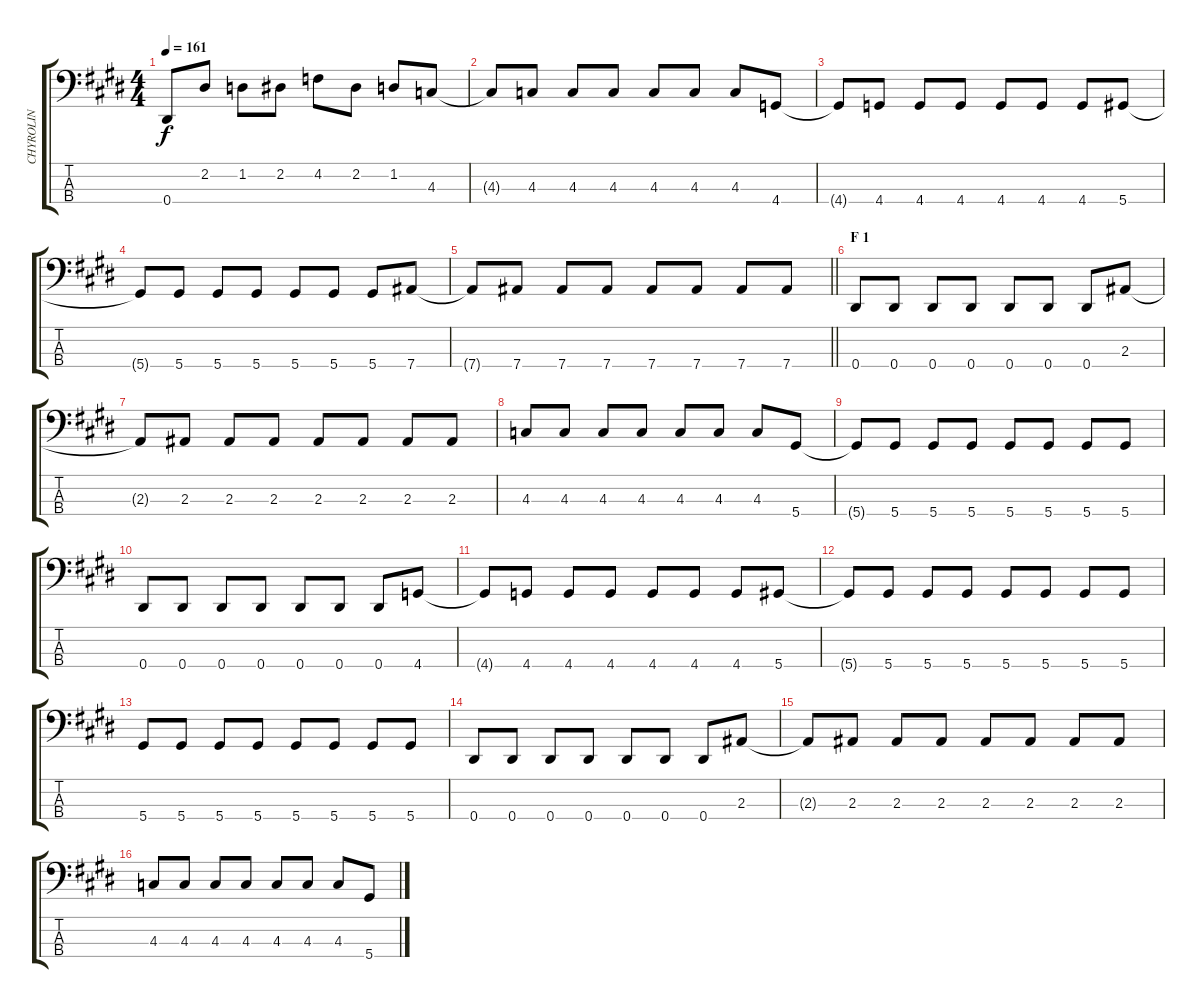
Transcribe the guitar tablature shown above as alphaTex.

\track ("CHYROLIN" "CHYROLIN") {instrument electricbasspick}
\staff {score tabs}
\tuning (Gb2 Db2 Ab1 Eb1) {hide}
\ts (4 4)
\tempo 161
\clef f4
\ks e
0.4{t}.8{dy f} 2.2.8 1.2.8 2.2.8 4.2.8 2.2.8 1.2.8 4.3.8 |
4.3{t}.8 4.3.8 4.3.8 4.3.8 4.3.8 4.3.8 4.3.8 4.4.8 |
4.4{t}.8 4.4.8 4.4.8 4.4.8 4.4.8 4.4.8 4.4.8 5.4.8 |
5.4{t}.8 5.4.8 5.4.8 5.4.8 5.4.8 5.4.8 5.4.8 7.4.8 |
\barLineRight lightlight
7.4{t}.8 7.4.8 7.4.8 7.4.8 7.4.8 7.4.8 7.4.8 7.4.8 |
\section ("" "F 1")
0.4.8 0.4.8 0.4.8 0.4.8 0.4.8 0.4.8 0.4.8 2.3.8 |
2.3{t}.8 2.3.8 2.3.8 2.3.8 2.3.8 2.3.8 2.3.8 2.3.8 |
4.3.8 4.3.8 4.3.8 4.3.8 4.3.8 4.3.8 4.3.8 5.4.8 |
5.4{t}.8 5.4.8 5.4.8 5.4.8 5.4.8 5.4.8 5.4.8 5.4.8 |
0.4.8 0.4.8 0.4.8 0.4.8 0.4.8 0.4.8 0.4.8 4.4.8 |
4.4{t}.8 4.4.8 4.4.8 4.4.8 4.4.8 4.4.8 4.4.8 5.4.8 |
5.4{t}.8 5.4.8 5.4.8 5.4.8 5.4.8 5.4.8 5.4.8 5.4.8 |
5.4.8 5.4.8 5.4.8 5.4.8 5.4.8 5.4.8 5.4.8 5.4.8 |
0.4.8 0.4.8 0.4.8 0.4.8 0.4.8 0.4.8 0.4.8 2.3.8 |
2.3{t}.8 2.3.8 2.3.8 2.3.8 2.3.8 2.3.8 2.3.8 2.3.8 |
4.3.8 4.3.8 4.3.8 4.3.8 4.3.8 4.3.8 4.3.8 5.4.8
